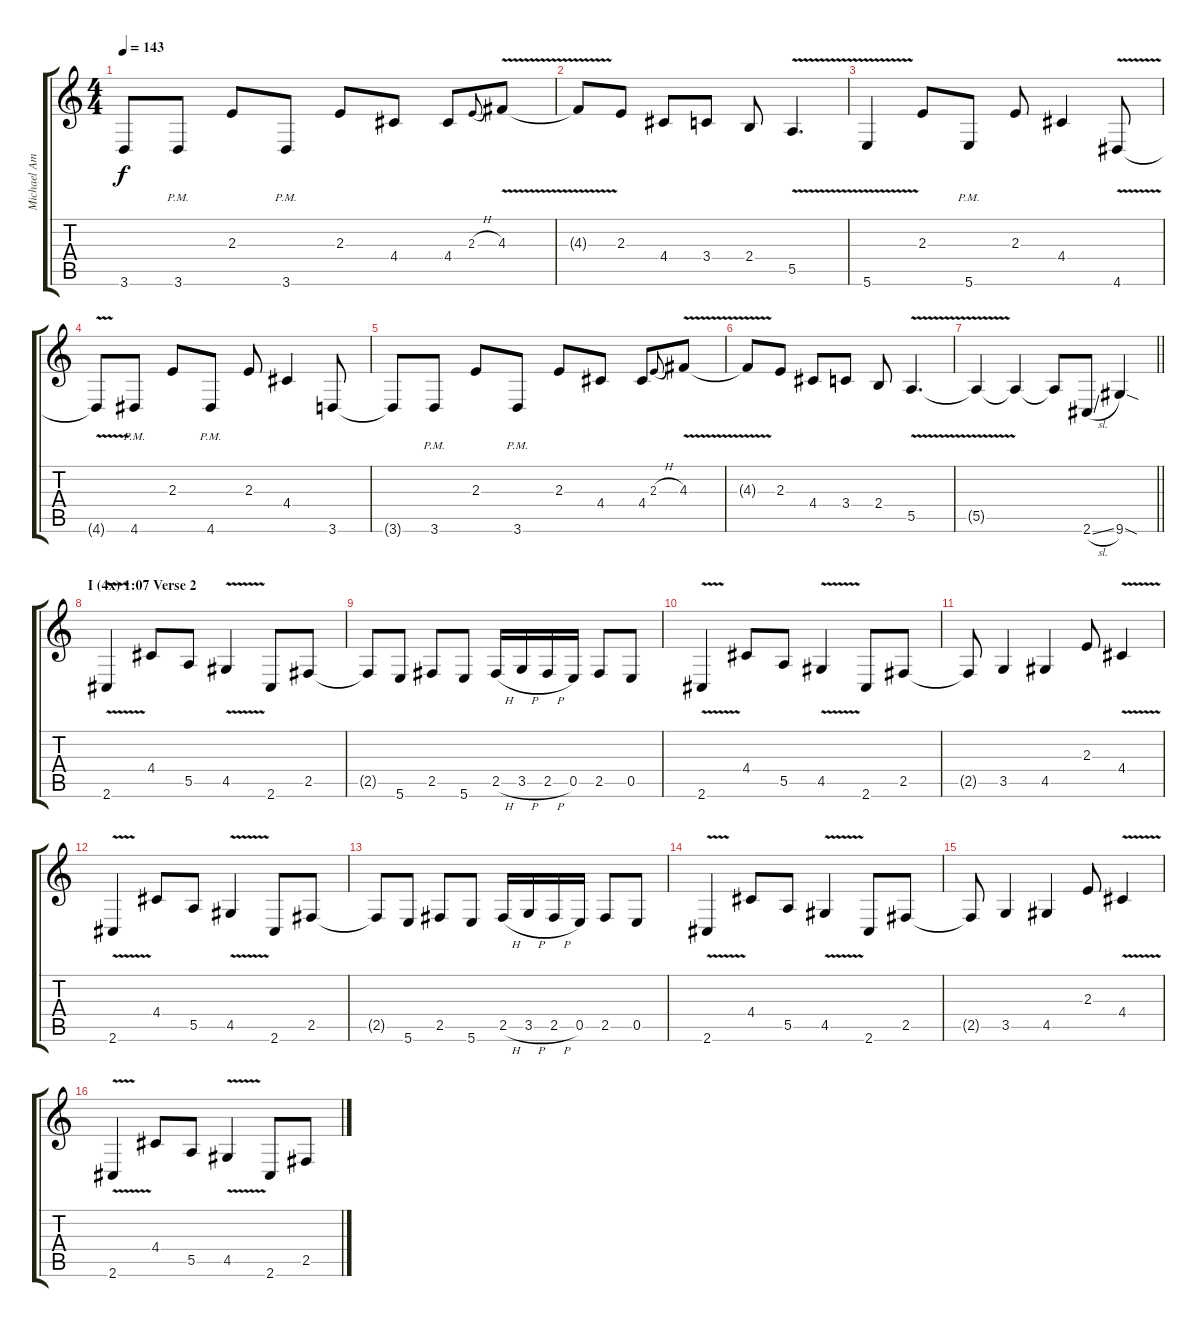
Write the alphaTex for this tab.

\track ("Michael Amott (Lead Guitar)" "Michael Am") {instrument distortionguitar}
\staff {score tabs}
\tuning (B3 Gb3 D3 A2 E2 B1) {hide}
\ts (4 4)
\tempo 143
\clef g2
\ks c
3.6{t}.8{dy f} 3.6{pm}.8 2.3.8 3.6{pm}.8 2.3.8 4.4.8 4.4.8 2.3{h}.8{gr onbeat} 4.3{v}.8 |
4.3{t}.8 2.3.8 4.4.8 3.4.8 2.4.8 5.5{v}.4{d} |
5.6{v}.4 2.3.8 5.6{pm}.8 2.3.8 4.4.4 4.6{v}.8 |
4.6{t}.8 4.6{pm}.8 2.3.8 4.6{pm}.8 2.3.8 4.4.4 3.6.8 |
3.6{t}.8 3.6{pm}.8 2.3.8 3.6{pm}.8 2.3.8 4.4.8 4.4.8 2.3{h}.8{gr onbeat} 4.3{v}.8 |
4.3{t}.8 2.3.8 4.4.8 3.4.8 2.4.8 5.5{v}.4{d} |
\barLineRight lightlight
5.5{t}.4 5.5{t}.4 5.5{t}.8 2.6{sl}.8 9.6{sod}.4 |
\section ("" "I (4x) 1:07 Verse 2")
2.6{v}.4 4.4.8 5.5.8 4.5{v}.4 2.6.8 2.5.8 |
2.5{t}.8 5.6.8 2.5.8 5.6.8 2.5{h}.16 3.5{h}.16 2.5{h}.16 0.5.16 2.5.8 0.5.8 |
2.6{v}.4 4.4.8 5.5.8 4.5{v}.4 2.6.8 2.5.8 |
2.5{t}.8 3.5.4 4.5.4 2.3.8 4.4{v}.4 |
2.6{v}.4 4.4.8 5.5.8 4.5{v}.4 2.6.8 2.5.8 |
2.5{t}.8 5.6.8 2.5.8 5.6.8 2.5{h}.16 3.5{h}.16 2.5{h}.16 0.5.16 2.5.8 0.5.8 |
2.6{v}.4 4.4.8 5.5.8 4.5{v}.4 2.6.8 2.5.8 |
2.5{t}.8 3.5.4 4.5.4 2.3.8 4.4{v}.4 |
2.6{v}.4 4.4.8 5.5.8 4.5{v}.4 2.6.8 2.5.8
